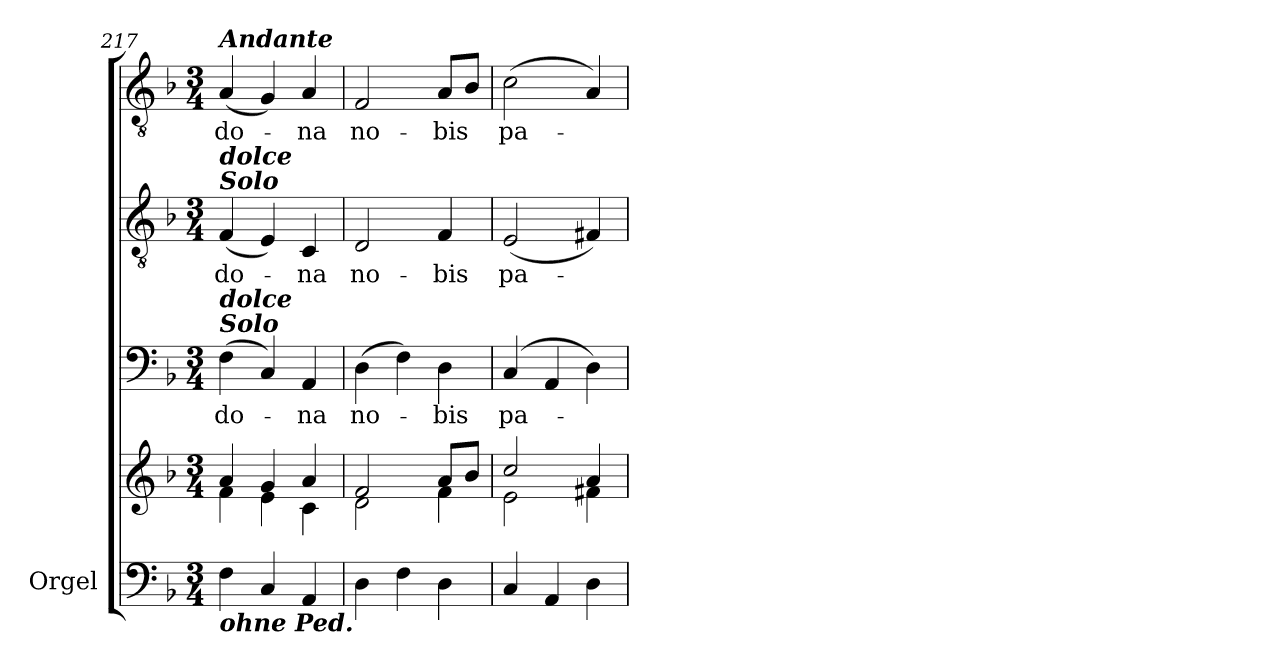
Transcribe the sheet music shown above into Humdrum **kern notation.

**kern	**kern	**kern	**text	**kern	**text	**kern	**text
*part4	*part4	*part3	*part3	*part2	*part2	*part1	*part1
*staff5	*staff4	*staff3	*staff3	*staff2	*staff2	*staff1	*staff1
*I"Orgel	*	*	*	*	*	*	*
*I'Org.	*	*	*	*	*	*	*
*clefF4	*clefG2	*clefF4	*	*clefGv2	*	*clefGv2	*
*k[b-]	*k[b-]	*k[b-]	*	*k[b-]	*	*k[b-]	*
*F:	*F:	*F:	*	*F:	*	*F:	*
*M3/4	*M3/4	*M3/4	*	*M3/4	*	*M3/4	*
=217	=217	=217	=217	=217	=217	=217	=217
*	*^	*	*	*	*	*	*
!	!	!	!	!	!	!	!LO:TX:a:Bi:t=Andante	!
!	!	!	!	!	!LO:TX:a:Bi:t=Solo	!	!	!
!	!	!	!	!	!LO:TX:a:Bi:t=dolce	!	!	!
!	!	!	!LO:TX:a:Bi:t=Solo	!	!	!	!	!
!	!	!	!LO:TX:a:Bi:t=dolce	!	!	!	!	!
!LO:TX:b:Bi:t=ohne Ped.	!	!	!	!	!	!	!	!
!	!	!	!	!LO:LY:b	!	!LO:LY:b	!	!LO:LY:b
4F\	4a/	4f\	(>4F\	do-	(<4F/	do-	(<4A/	do-
4C/	4g/	4e\	4C/)	.	4E/)	.	4G/)	.
!	!	!	!	!LO:LY:b	!	!LO:LY:b	!	!LO:LY:b
4AA/	4a/	4c\	4AA/	-na	4C/	-na	4A/	-na
=218	=218	=218	=218	=218	=218	=218	=218	=218
!	!	!	!	!LO:LY:b	!	!LO:LY:b	!	!LO:LY:b
4D\	2f/	2d\	(>4D\	no-	2D/	no-	2F/	no-
4F\	.	.	4F\)	.	.	.	.	.
!	!	!	!	!LO:LY:b	!	!LO:LY:b	!	!LO:LY:b
4D\	8a/L	4f\	4D\	-bis	4F/	-bis	8A/L	-bis
.	8b-/J	.	.	.	.	.	8B-/J	.
!!LO:PB:g=z
=219	=219	=219	=219	=219	=219	=219	=219	=219
!	!	!	!	!LO:LY:b	!	!LO:LY:b	!	!LO:LY:b
4C/	2cc/	2e\	(4C/	pa-	(<2E/	pa-	(>2c\	pa-
4AA/	.	.	4AA/	.	.	.	.	.
4D\	4a/	4f#X\	4D\)	.	4F#X/)	.	4A/)	.
*	*v	*v	*	*	*	*	*	*
=	=	=	=	=	=	=	=
*-	*-	*-	*-	*-	*-	*-	*-
